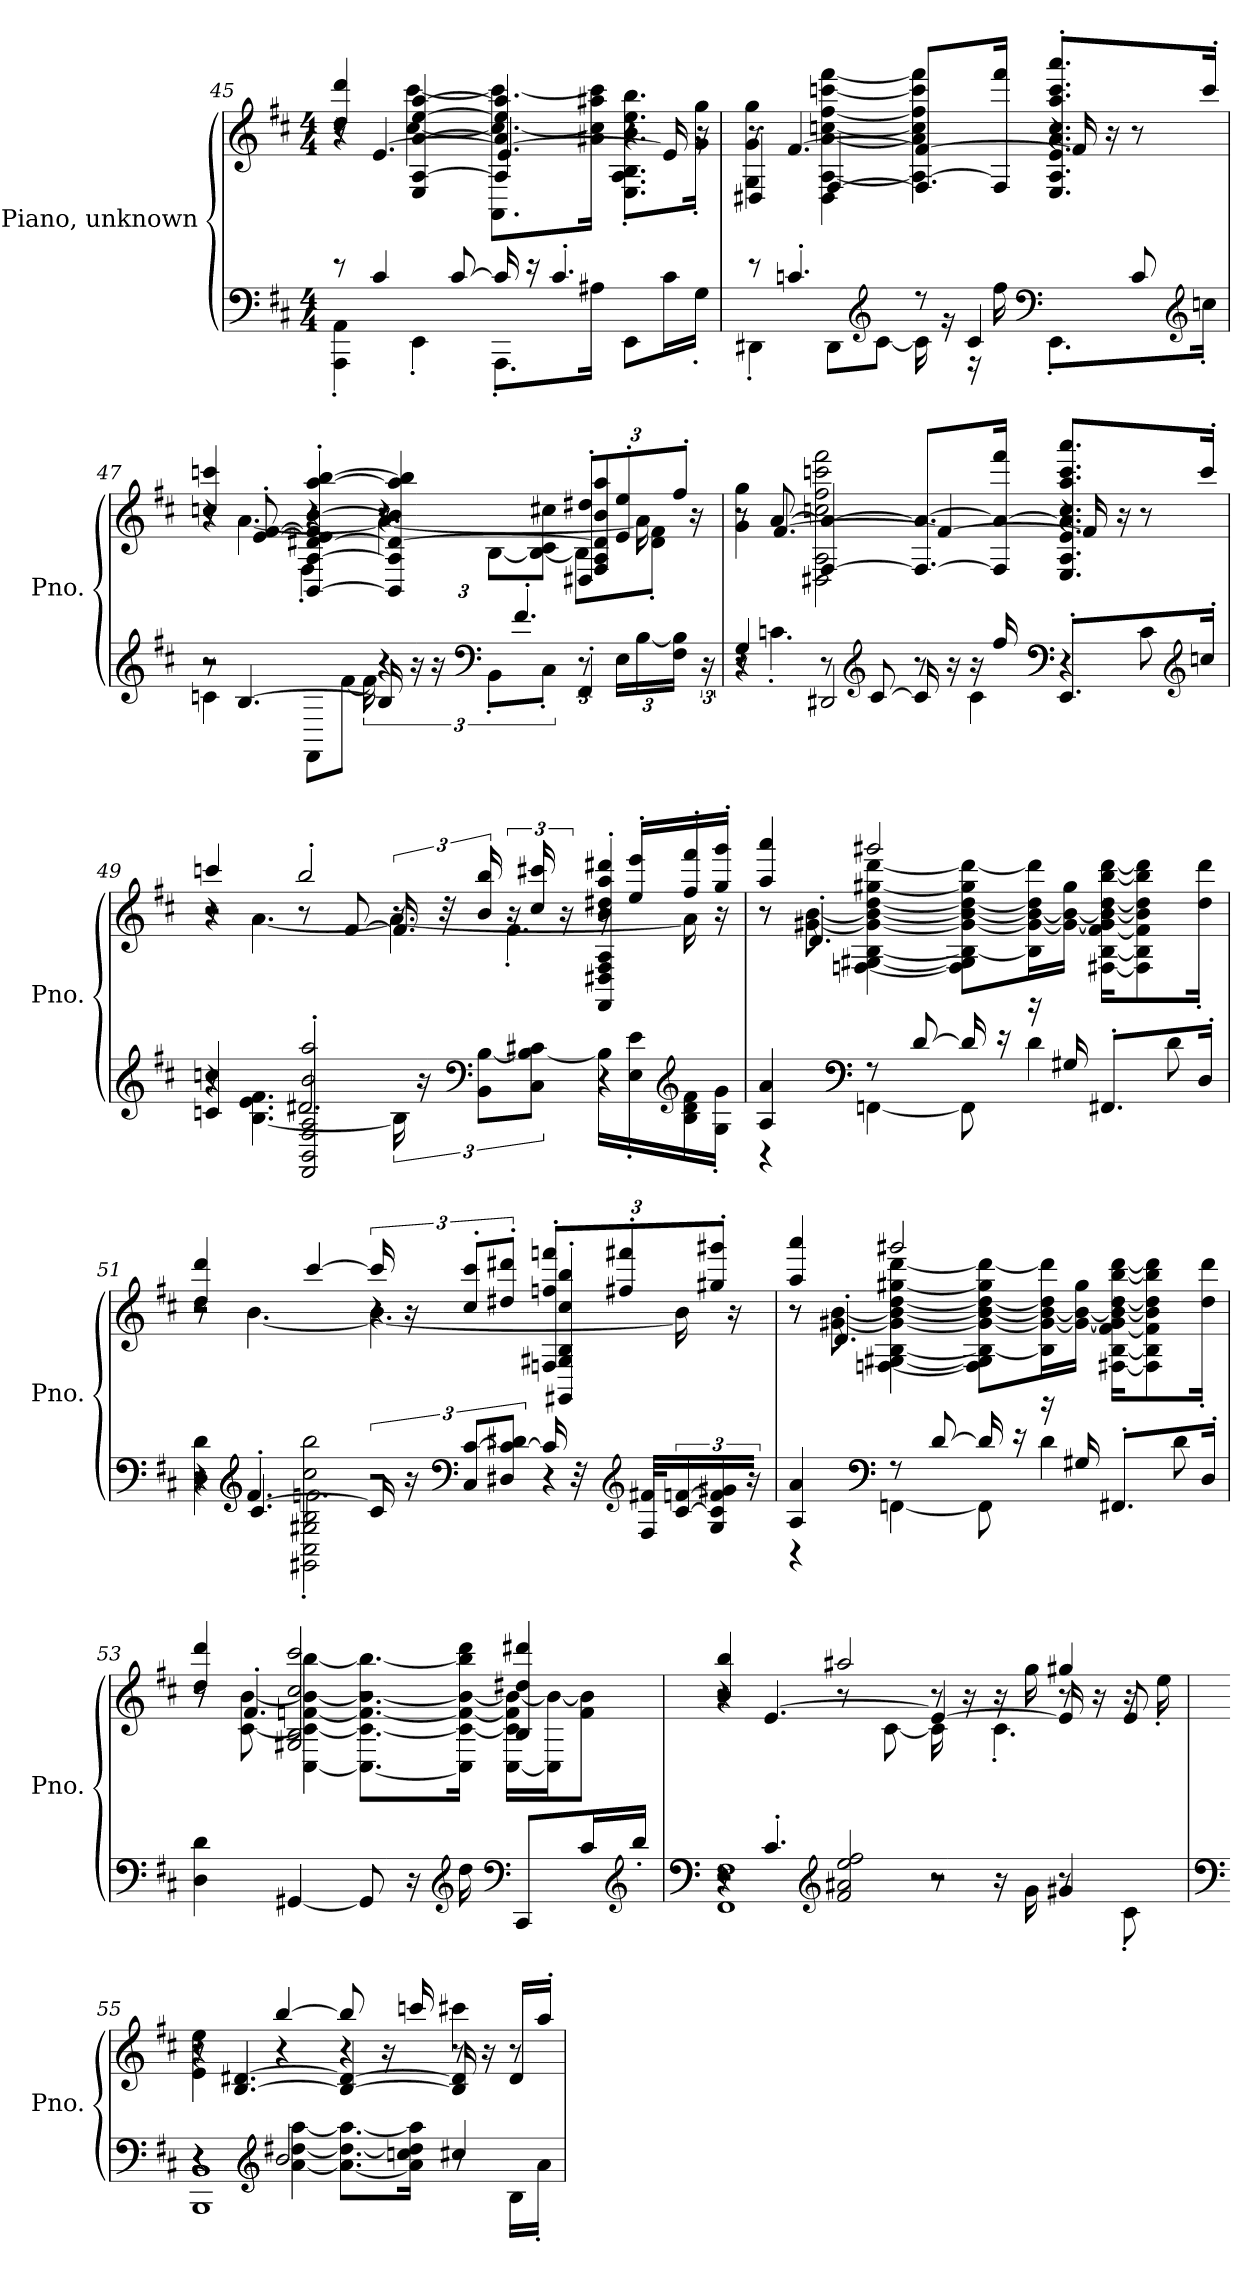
**kern	**kern
*part1	*part1
*staff2	*staff1
*I"Piano, unknown	*
*I'Pno.	*
!!LO:LB:g=z
*clefF4	*clefG2
*k[f#c#]	*k[f#c#]
*M4/4	*M4/4
=45	=45
*^	*^
*	*	*	*^
8r	4AAA\' 4AA\'	4dd/ 4ddd/	4r	8r
4c#/	.	.	.	[4.e/
.	4EE'\	4E/ [4A/ [4a/ [4ee/ [4aa/	[4cc#\ [4ccc#\	.
[8c#/	.	.	.	.
16c#/]	8.AAA'\L	4A/] 4a/] 4ee/] 4aa/]	8.AA\ 8.cc#\_ 8.ccc#\_L	4.e/_
16r	.	.	.	.
4.c#'/	.	.	.	.
.	16A#X\Jk	.	16a#X\ 16cc#\] 16aa#X\ 16ccc#\]Jk	.
.	8EE\L	4r	8.E\' 8.A\' 8.B\' 8.b\' 8.ee\' 8.bb\'L	.
.	16c#\L	.	.	16e/]
.	16G'\JJ	.	16g\' 16gg\'Jk	16r
=46	=46	=46	=46	=46
8r	4DD#X'\	4D#X'/	4G\ 4g\ 4gg\	8r
4.cn'/	.	.	.	[4.f#/
.	8DD#\L	[4F#/	4D#\ [4A\ [4a\ [4ccn\ [4ff#\ [4cccn\ [4fff#\	.
*clefG2	*	*	*	*
.	[8c\J	.	.	.
8r	16c\]	8.F#/L_	4A\] 4a\] 4cc\] 4ff#\] 4ccc\] 4fff#\]	4f#/_
.	16r	.	.	.
4c/	16r	.	.	.
.	16ff#\	16F#/] 16fff#/Jk	.	.
*clefF4	*	*	*	*
.	8.EE'\L	8.E/' 8.A/' 8.e/' 8.a/' 8.cc/' 8.aa/' 8.ccc/' 8.aaa/'L	4r	16f#/]
.	.	.	.	16r
8c/	.	.	.	8r
*clefG2	*	*	*	*
.	16ccn'\Jk	16ccc'/Jk	.	.
!!LO:LB:g=z
=47	=47	=47	=47	=47
*	*^	*	*	*^
8r	4cn\	2r	4ccn/ 4cccn/	8r	8r	4r
[4.B/	.	.	.	[4.a\	[8e/' [8f#/'	.
.	8FF#\L	.	4r	.	[4BB/' [4A/' [4d#X/' 4e/]' 4f#/]' [4b/' [4aa/' [4bb/'	4F#'\
.	[8f#\J	.	.	.	.	.
16B/]	24f#\]	4r	4r	4.a\_	4BB/] 4A/] 4d#/_ 4b/] 4aa/] 4bb/]	12r
.	24r	.	.	.	.	.
16r	.	.	.	.	.	.
*clefF4	*	*	*	*	*	*
.	12BB'\L	.	.	.	.	[12B\L
4.f#'/	.	.	.	.	.	.
.	12C#'\J	.	.	.	.	12B\_ 12c#\ 12cc#X\J
*	*	*	*Xbrackettup	*	*	*
.	12r	4FF#'/	12D#X/' 12dd#X/'L	.	4F#/ 4A/ 4d#/] 4b/ 4aa/	8B\L]
.	24E\LL	.	12e/' 12ee/'	.	.	.
.	[24B\	.	.	16a\]	.	8d#\' 8f#\'J
.	24F#\ 24B\]JJ	.	12ff#'/J	.	.	.
.	.	.	.	16r	.	.
.	24r	.	.	.	.	.
*	*	*	*	*	*v	*v
!!LO:LB:g=z
=48	=48	=48	=48	=48	=48
4r	8r	4G/	8r	4g\ 4gg\	8r
.	4.cn'\	.	[8a/	.	[4.f#/
8r	.	2DD#X/	[4F#/ 4a/_	2D#X\ 2A\ 2ccn\ 2ff#\ 2cccn\ 2fff#\	.
*clefG2	*	*	*	*	*
[8c/	.	.	.	.	.
16c/]	8r	.	8.F#/_ 8.a/_L	.	4f#/_
16r	.	.	.	.	.
16r	4c\	.	.	.	.
16ff#/	.	.	16F#/] 16a/_ 16fff#/Jk	.	.
*clefF4	*	*	*	*	*
8.EE'/L	.	4r	8.E/ 8.A/ 8.e/ 8.a/] 8.cc/ 8.aa/ 8.ccc/ 8.aaa/L	4r	16f#/]
.	.	.	.	.	16r
.	8c\	.	.	.	8r
*clefG2	*	*	*	*	*
16ccn'/Jk	.	.	16ccc'/Jk	.	.
!!LO:PB:g=z
=49	=49	=49	=49	=49	=49
*	*	*	*	*	*^
4cn/ 4ccn/	8r	4r	4cccn/	8r	4r	2r
.	[4.B\ 4.e\ 4.f#\	.	.	[4.a\	.	.
2.d#X/	.	2FF#/' 2BB/' 2F#/' 2A/' 2b/' 2aa/'	8r	.	2bb'/	.
.	.	.	[8f#/	.	.	.
*	*	*	*brackettup	*	*	*
.	24B\]	.	24.f#/]	4.a\_	.	8r
.	24r	.	.	.	.	.
.	.	.	48r	.	.	.
*clefF4	*	*	*	*	*	*
.	12BB\ [12B\L	.	24b/ 24bb/	.	.	.
.	.	.	24r	.	.	4.f#'\
.	12C#\ 12B\_ 12c#X\J	.	24cc#/ 24ccc#X/	.	.	.
.	.	.	24r	.	.	.
.	16B\LL]	4r	16r	.	4FF#/' 4D#X/' 4F#/' 4A/' 4b/' 4dd#X/' 4aa/' 4ddd#X/'	.
.	16E\' 16e\'	.	16ee/' 16eee/'LL	.	.	.
*clefG2	*	*	*	*	*	*
.	16B\ 16d#\ 16f#\	.	16ff#/' 16fff#/'	16a\]	.	.
.	16G\' 16g\'JJ	.	16gg/' 16ggg/'JJ	16r	.	.
*	*v	*v	*	*	*	*
*	*	*	*	*v	*v
!!LO:LB:g=z
=50	=50	=50	=50	=50
4A/ 4a/	4r	4aa/ 4aaa/	8r	8r
.	.	.	[8g#X\ [8b\	4.d'/
*clefF4	*	*	*	*
8r	[4FFn\	2ggg#X/	[4Fn\ [4G#X\ [4B\ 4g#\_ 4b\_ [4dd\ [4gg#X\ [4ddd\	.
[8d/	.	.	.	.
16d/]	8FF\]	.	8F\] 8G#\] 8B\_ 8g#\_ 8b\_ 8dd\_ 8gg#\] 8ddd\_L	2r
16r	.	.	.	.
16r	4d\	.	16B\] 16g#\_ 16b\_ 16dd\] 16ddd\]L	.
16G#X/	.	.	16g#\_ 16b\_ 16gg#\JJ	.
8.FF#X'/L	.	4r	[16F#X\ [16B\ [16f#\ 16g#\] 16b\_ [16dd\ [16bb\ [16ddd\KL	.
.	.	.	8F#\] 8B\] 8f#\] 8b\] 8dd\] 8bb\] 8ddd\]	.
.	8d\	.	.	.
16D'/Jk	.	.	16dd\' 16ddd\'Jk	.
!!LO:LB:g=z	!!	!!
=51	=51	=51	=51	=51
*^	*^	*	*	*
8r	4r	8r	4D\ 4d\	4dd/ 4ddd/	8r	2r
*clefG2	*	*	*	*	*	*
4.f#'/	.	[4.c#/	.	.	[4.b\	.
.	2.fn\	.	2GG#X\' 2C#\' 2G#X\' 2B\' 2cc#\' 2bb\'	[4ccc#/	.	.
2r	.	24c#/]	.	24ccc#/]	4.b\_	4r
.	.	24r	.	24r	.	.
*clefF4	*	*	*	*	*	*
.	.	12C#/ [12c#/L	.	12cc#/' 12ccc#/'L	.	.
.	.	12D#X/ 12c#/_ 12d#X/J	.	12dd#X/' 12ddd#X/'J	.	.
*	*	*	*	*Xbrackettup	*	*
.	.	16c#/]	4r	12Fn/' 12ffn/' 12fffn/'L	.	4GG#X/' 4G#X/' 4B/' 4cc#/' 4bb/'
.	.	32r	.	.	.	.
.	.	.	.	12ff#X/' 12fff#X/'	.	.
*clefG2	*	*	*	*	*	*
.	.	32F#/ 32f#X/KLL	.	.	.	.
.	.	[24c#/ [24fn/	.	.	16b\]	.
.	.	24G#/ 24c#/] 24f/] 24g#X/JJ	.	12gg#X/' 12ggg#X/'J	.	.
.	.	.	.	.	16r	.
.	.	24r	.	.	.	.
*	*v	*v	*v	*	*	*
!!LO:LB:g=z	!!	!!
=52	=52	=52	=52	=52
4A/ 4a/	4r	4aa/ 4aaa/	8r	8r
.	.	.	[8g#X\ [8b\	4.d'/
*clefF4	*	*	*	*
8r	[4FFn\	2ggg#X/	[4Fn\ [4G#X\ [4B\ 4g#\_ 4b\_ [4dd\ [4gg#X\ [4ddd\	.
[8d/	.	.	.	.
16d/]	8FF\]	.	8F\] 8G#\] 8B\_ 8g#\_ 8b\_ 8dd\_ 8gg#\] 8ddd\_L	2r
16r	.	.	.	.
16r	4d\	.	16B\] 16g#\_ 16b\_ 16dd\] 16ddd\]L	.
16G#X/	.	.	16g#\_ 16b\_ 16gg#\JJ	.
8.FF#X'/L	.	4r	[16F#X\ [16B\ [16f#\ 16g#\] 16b\_ [16dd\ [16bb\ [16ddd\KL	.
.	.	.	8F#\] 8B\] 8f#\] 8b\] 8dd\] 8bb\] 8ddd\]	.
.	8d\	.	.	.
16D'/Jk	.	.	16dd\' 16ddd\'Jk	.
*v	*v	*	*	*
=53	=53	=53	=53
4D\ 4d\	4dd/ 4ddd/	8r	8r
.	.	[8c#\ [8b\	4.f#'/
[4GG#X/	2G#X/ 2B/ 2cc#/ 2ccc#/	[4C#\ 4c#\_ [4fn\ 4b\_ [4bb\	.
8GG#/]	.	8.C#\_ 8.c#\_ 8.f\_ 8.b\_ 8.bb\_L	2r
16r	.	.	.
*clefG2	*	*	*
16dd\	.	16C#\] 16c#\_ 16f\_ 16b\_ 16bb\] 16ddd\Jk	.
*clefF4	*	*	*
8CC#/L	4B/ 4dd#X/ 4ddd#X/	[16C#\ 16c#\] 16f\] 16b\_LL	.
.	.	16C#\] 16b\_J	.
16c#/L	.	8f\ 8b\]J	.
*clefG2	*	*	*
16bb'/JJ	.	.	.
*	*v	*v	*v
!!LO:LB:g=z
=54	=54
*clefF4	*
*^	*^
*	*^	*	*^
*	*	*^	*	*	*^
4r	2r	8r	1FF# 1F#	4b/ 4bb/	4r	8r	2r
.	.	4.c#'/	.	.	.	[4.e/	.
*clefG2	*	*	*	*	*	*	*
2f#/ 2a#X/ 2ee/ 2ff#/	.	.	.	2aa#X/	8r	.	.
.	.	.	.	.	[8c#\	.	.
.	8r	2r	.	.	16c#\]	4e/_	8r
.	.	.	.	.	16r	.	.
.	16r	.	.	.	16r	.	4.c#'\
.	16g\	.	.	.	16gg\	.	.
4g#X/	8r	.	.	4gg#X/	8r	16e/]	.
.	.	.	.	.	.	16r	.
.	8c#'\	.	.	.	16r	8e/	.
.	.	.	.	.	16ee'\	.	.
*v	*v	*v	*v	*	*	*	*
*	*v	*v	*v	*v
=55	=55
*clefF4	*
*^	*^
*	*^	*	*^
4r	4r	1BBB 1BB	4r	4e\ 4ee\	8r
.	.	.	.	.	[4.B/ [4.d#X/
*clefG2	*	*	*	*	*
2b/	[4a\ [4dd#X\ [4aa\	.	[4bb/	4r	.
.	8.a\_ 8.dd#\_ 8.aa\_L	.	8bb/]	4r	4B/_ 4d#/_
.	.	.	16r	.	.
.	16a\] 16ccn\ 16dd#\] 16aa\]Jk	.	16cccn/	.	.
4cc#X/	8r	.	8r	4ccc#X\	16B/] 16d#/]
.	.	.	.	.	16r
.	16B\LL	.	16d#/LL	.	8r
.	16a'\JJ	.	16aa'/JJ	.	.
*v	*v	*v	*	*	*
*	*v	*v	*v
=	=
*-	*-
